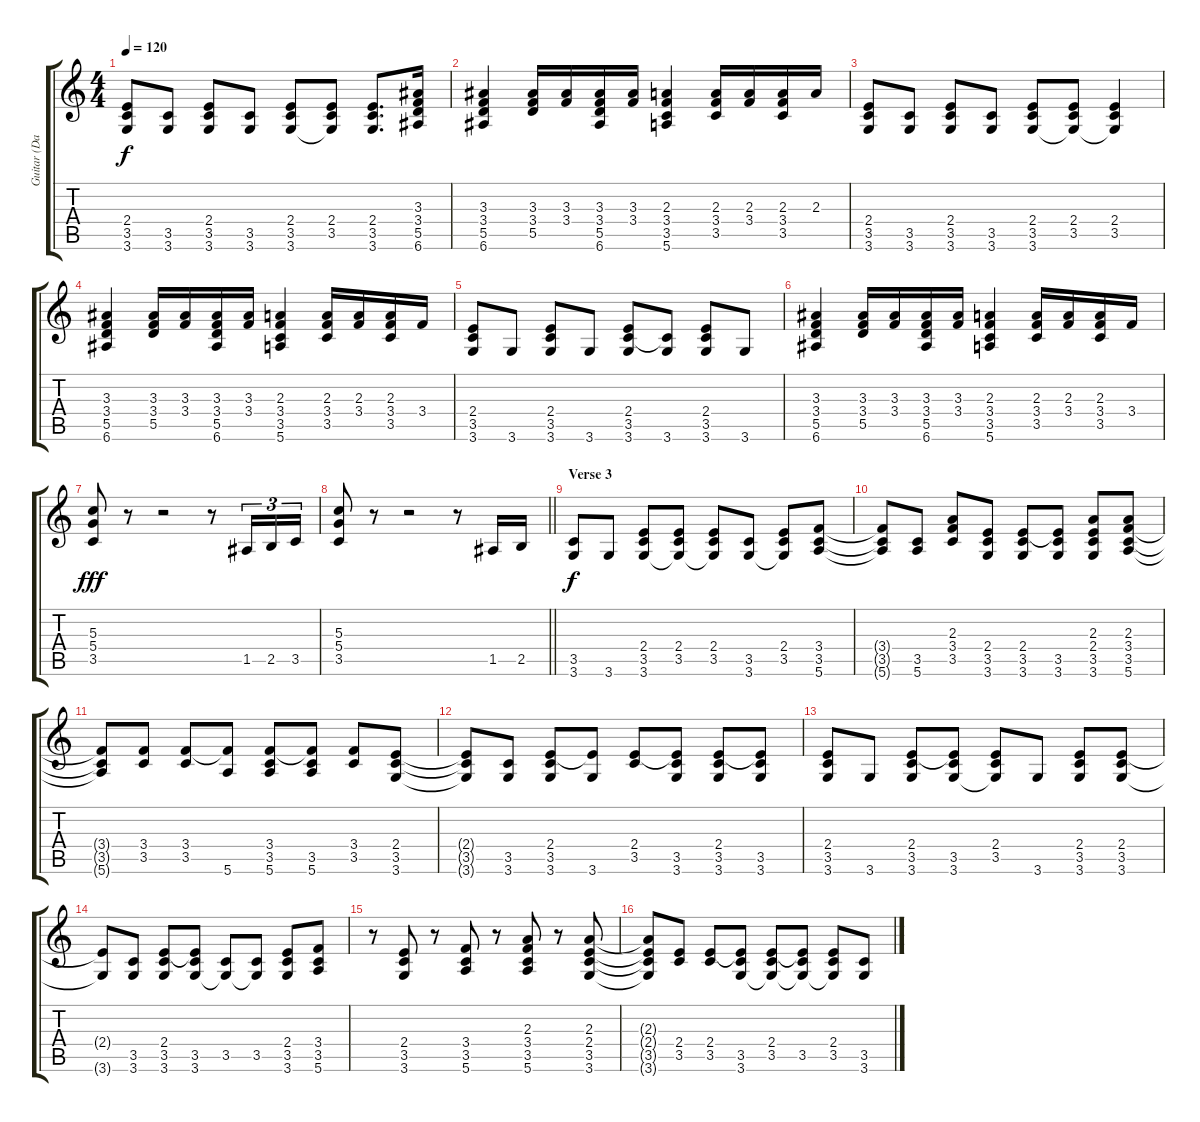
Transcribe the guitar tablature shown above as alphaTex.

\track ("Guitar (David Denny)" "Guitar (Da") {instrument electricguitarclean}
\staff {score tabs}
\tuning (E4 B3 G3 D3 A2 E2) {hide}
\ts (4 4)
\tempo 120
\clef g2
\ks c
(2.4 3.5 3.6).8{dy f} (3.5 3.6).8 (2.4 3.5 3.6).8 (3.5 3.6).8 (2.4 3.5 3.6).8 (2.4 3.5 3.6{t}).8 (2.4 3.5 3.6).8{d} (3.3 3.4 5.5 6.6).16 |
(3.3 3.4 5.5 6.6).4 (3.3 3.4 5.5).16 (3.3 3.4).16 (3.3 3.4 5.5 6.6).16 (3.3 3.4).16 (2.3 3.4 3.5 5.6).4 (2.3 3.4 3.5).16 (2.3 3.4).16 (2.3 3.4 3.5).16 2.3.16 |
(2.4 3.5 3.6).8 (3.5 3.6).8 (2.4 3.5 3.6).8 (3.5 3.6).8 (2.4 3.5 3.6).8 (2.4 3.5 3.6{t}).8 (2.4 3.5 3.6{t}).4 |
(3.3 3.4 5.5 6.6).4 (3.3 3.4 5.5).16 (3.3 3.4).16 (3.3 3.4 5.5 6.6).16 (3.3 3.4).16 (2.3 3.4 3.5 5.6).4 (2.3 3.4 3.5).16 (2.3 3.4).16 (2.3 3.4 3.5).16 3.4.16 |
(2.4 3.5 3.6).8 3.6.8 (2.4 3.5 3.6).8 3.6.8 (2.4 3.5 3.6).8 (3.5{t} 3.6).8 (2.4 3.5 3.6).8 3.6.8 |
(3.3 3.4 5.5 6.6).4 (3.3 3.4 5.5).16 (3.3 3.4).16 (3.3 3.4 5.5 6.6).16 (3.3 3.4).16 (2.3 3.4 3.5 5.6).4 (2.3 3.4 3.5).16 (2.3 3.4).16 (2.3 3.4 3.5).16 3.4.16 |
(5.3 5.4 3.5).8{dy fff} r.8 r.2 r.8 1.5.16{tu (3 2)} 2.5.16{tu (3 2)} 3.5.16{tu (3 2)} |
\barLineRight lightlight
(5.3 5.4 3.5).8{volume 16 instrument overdrivenguitar} r.8 r.2 r.8 1.5.16 2.5.16 |
\section ("" "Verse 3")
(3.5 3.6).8{dy f instrument electricguitarclean} 3.6.8 (2.4 3.5 3.6).8 (2.4 3.5 3.6{t}).8 (2.4 3.5 3.6{t}).8 (3.5 3.6).8 (2.4 3.5 3.6{t}).8 (3.4 3.5 5.6).8 |
(3.4{t} 3.5{t} 5.6{t}).8 (3.5 5.6).8 (2.3 3.4 3.5).8 (2.4 3.5 3.6).8 (2.4 3.5 3.6).8 (2.4{t} 3.5 3.6).8 (2.3 2.4 3.5 3.6).8 (2.3 3.4 3.5 5.6).8 |
(3.4{t} 3.5{t} 5.6{t}).8 (3.4 3.5).8 (3.4 3.5).8 (3.4{t} 5.6).8 (3.4 3.5 5.6).8 (3.4{t} 3.5 5.6).8 (3.4 3.5).8 (2.4 3.5 3.6).8 |
(2.4{t} 3.5{t} 3.6{t}).8 (3.5 3.6).8 (2.4 3.5 3.6).8 (2.4{t} 3.6).8 (2.4 3.5).8 (2.4{t} 3.5 3.6).8 (2.4 3.5 3.6).8 (2.4{t} 3.5 3.6).8 |
(2.4 3.5 3.6).8 3.6.8 (2.4 3.5 3.6).8 (2.4{t} 3.5 3.6).8 (2.4 3.5 3.6{t}).8 3.6.8 (2.4 3.5 3.6).8 (2.4 3.5 3.6).8 |
(2.4{t} 3.6{t}).8 (3.5 3.6).8 (2.4 3.5 3.6).8 (2.4{t} 3.5 3.6).8 (3.5 3.6{t}).8 (3.5 3.6{t}).8 (2.4 3.5 3.6).8 (3.4 3.5 5.6).8 |
r.8 (2.4 3.5 3.6).8 r.8 (3.4 3.5 5.6).8 r.8 (2.3 3.4 3.5 5.6).8 r.8 (2.3 2.4 3.5 3.6).8 |
(2.3{t} 2.4{t} 3.5{t} 3.6{t}).8 (2.4 3.5).8 (2.4 3.5).8 (2.4{t} 3.5 3.6).8 (2.4 3.5 3.6{t}).8 (2.4{t} 3.5 3.6{t}).8 (2.4 3.5 3.6{t}).8 (3.5 3.6).8
